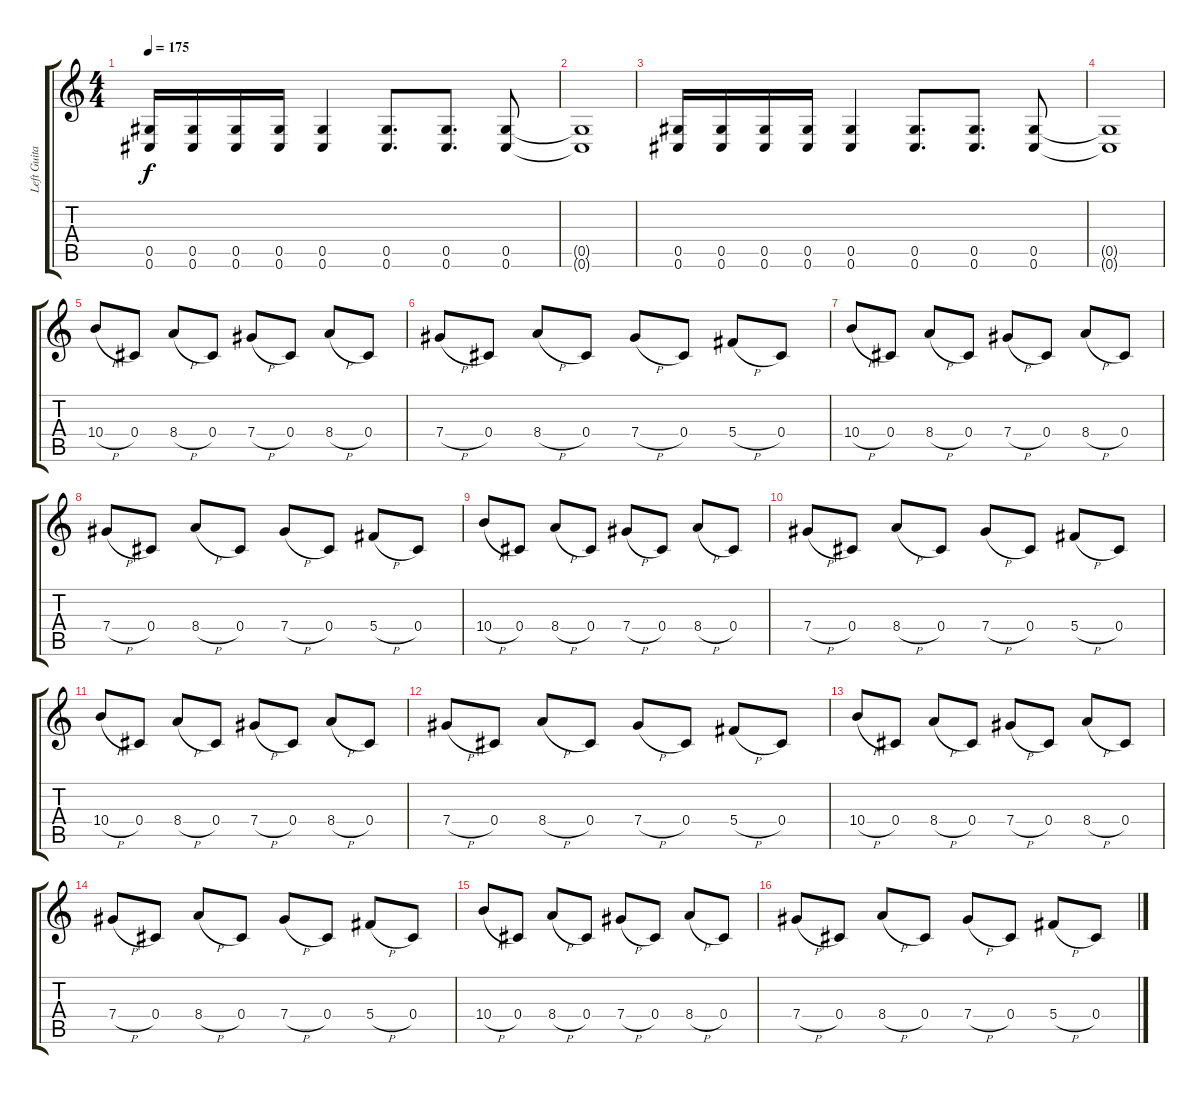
\track ("Left Guitar" "Left Guita") {instrument distortionguitar}
\staff {score tabs}
\tuning (Eb4 Bb3 Gb3 Db3 Ab2 Db2) {hide}
\ts (4 4)
\tempo 175
\clef g2
\ks c
(0.5 0.6).16{dy f} (0.5 0.6).16 (0.5 0.6).16 (0.5 0.6).16 (0.5 0.6).4 (0.5 0.6).8{d} (0.5 0.6).8{d} (0.5 0.6).8 |
(0.5{t} 0.6{t}).1 |
(0.5 0.6).16 (0.5 0.6).16 (0.5 0.6).16 (0.5 0.6).16 (0.5 0.6).4 (0.5 0.6).8{d} (0.5 0.6).8{d} (0.5 0.6).8 |
(0.5{t} 0.6{t}).1 |
10.4{h}.8 0.4.8 8.4{h}.8 0.4.8 7.4{h}.8 0.4.8 8.4{h}.8 0.4.8 |
7.4{h}.8 0.4.8 8.4{h}.8 0.4.8 7.4{h}.8 0.4.8 5.4{h}.8 0.4.8 |
10.4{h}.8 0.4.8 8.4{h}.8 0.4.8 7.4{h}.8 0.4.8 8.4{h}.8 0.4.8 |
7.4{h}.8 0.4.8 8.4{h}.8 0.4.8 7.4{h}.8 0.4.8 5.4{h}.8 0.4.8 |
10.4{h}.8 0.4.8 8.4{h}.8 0.4.8 7.4{h}.8 0.4.8 8.4{h}.8 0.4.8 |
7.4{h}.8 0.4.8 8.4{h}.8 0.4.8 7.4{h}.8 0.4.8 5.4{h}.8 0.4.8 |
10.4{h}.8 0.4.8 8.4{h}.8 0.4.8 7.4{h}.8 0.4.8 8.4{h}.8 0.4.8 |
7.4{h}.8 0.4.8 8.4{h}.8 0.4.8 7.4{h}.8 0.4.8 5.4{h}.8 0.4.8 |
10.4{h}.8 0.4.8 8.4{h}.8 0.4.8 7.4{h}.8 0.4.8 8.4{h}.8 0.4.8 |
7.4{h}.8 0.4.8 8.4{h}.8 0.4.8 7.4{h}.8 0.4.8 5.4{h}.8 0.4.8 |
10.4{h}.8 0.4.8 8.4{h}.8 0.4.8 7.4{h}.8 0.4.8 8.4{h}.8 0.4.8 |
7.4{h}.8 0.4.8 8.4{h}.8 0.4.8 7.4{h}.8 0.4.8 5.4{h}.8 0.4.8
